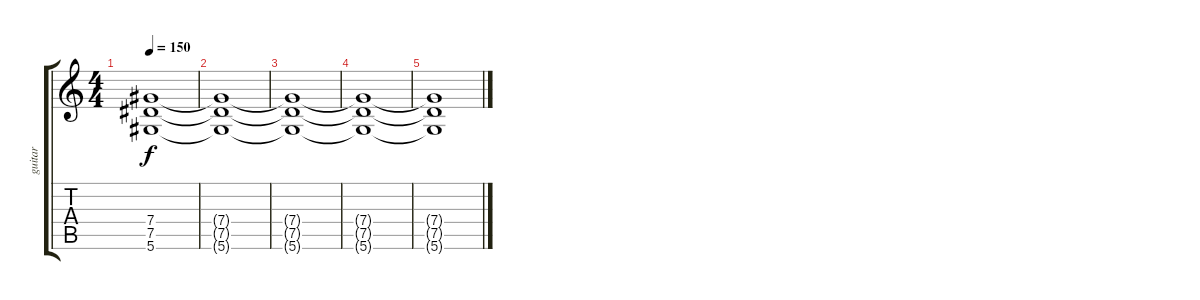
\track ("guitar" "guitar") {instrument overdrivenguitar}
\staff {score tabs}
\tuning (Eb4 Bb3 Gb3 Db3 Ab2 Eb2) {hide}
\ts (4 4)
\tempo 150
\clef g2
\ks c
(7.4 7.5 5.6).1{dy f} |
(7.4{t} 7.5{t} 5.6{t}).1 |
(7.4{t} 7.5{t} 5.6{t}).1 |
(7.4{t} 7.5{t} 5.6{t}).1 |
(7.4{t} 7.5{t} 5.6{t}).1
